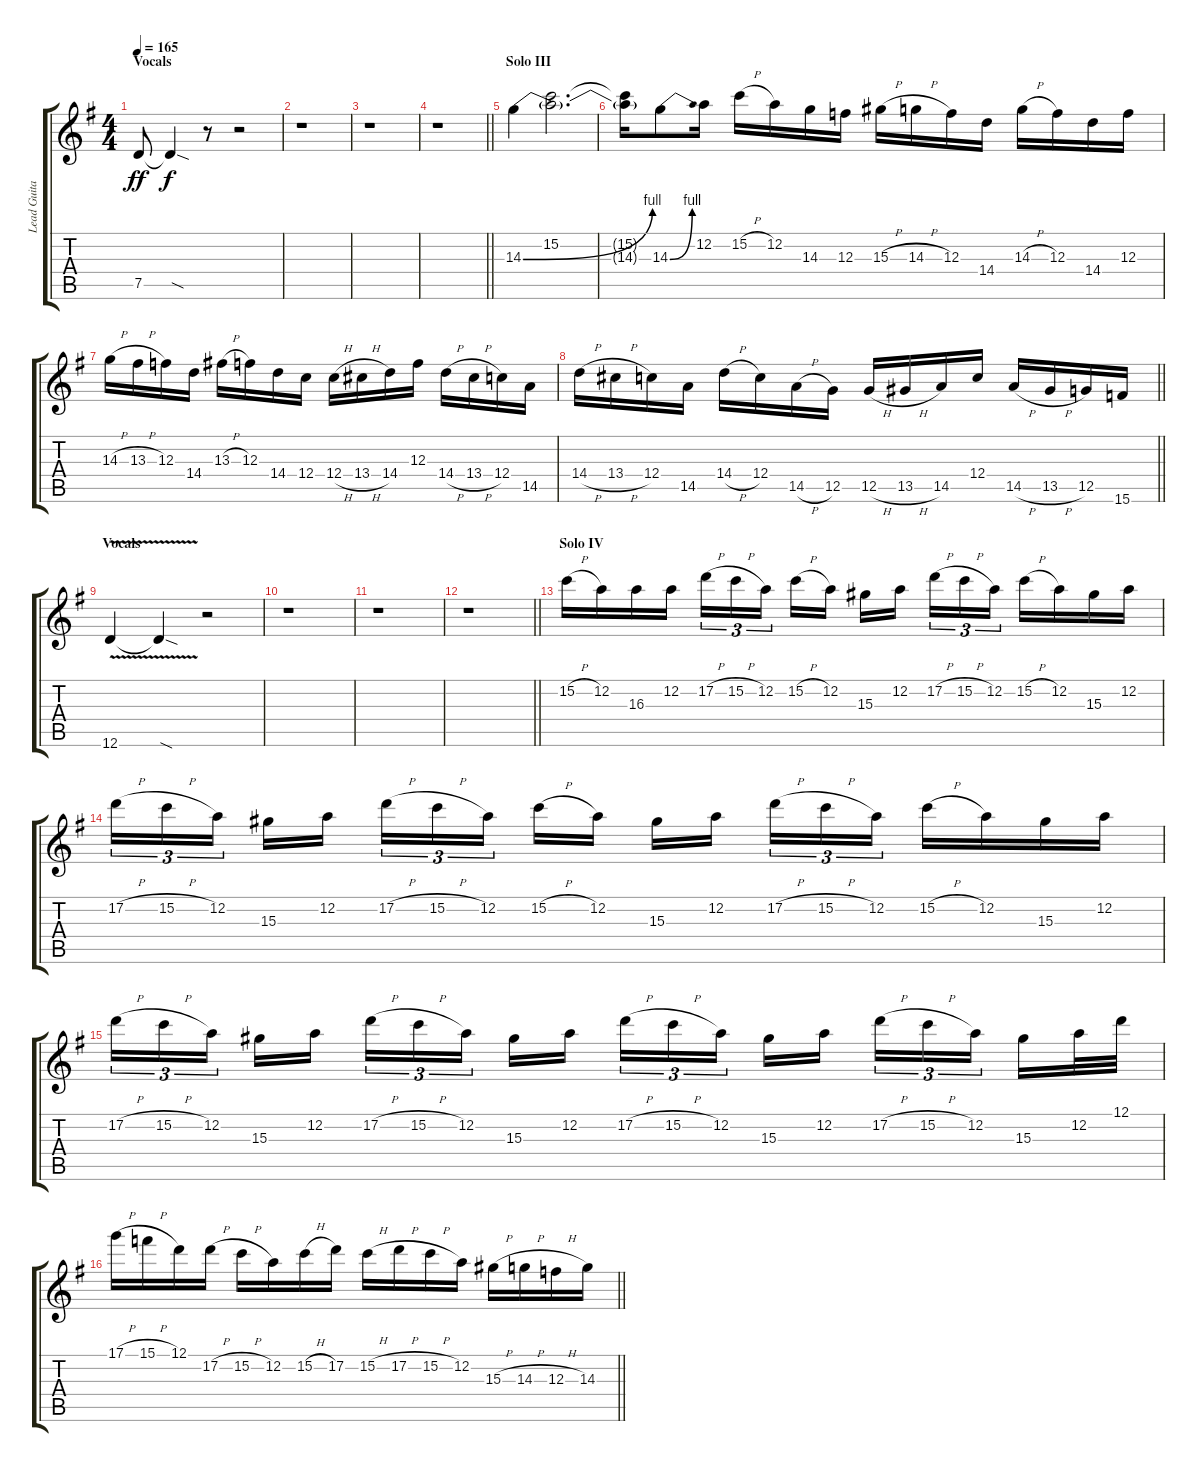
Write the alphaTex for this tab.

\track ("Lead Guitar I" "Lead Guita") {instrument distortionguitar}
\staff {score tabs}
\tuning (D4 A3 F3 C3 G2 D2) {hide}
\ts (4 4)
\section ("" "Vocals")
\tempo 165
\clef g2
\ks eminor
7.5.8{dy ff} 7.5{sod t}.4{dy f} r.8 r.2 |
r.1 |
r.1 |
\barLineRight lightlight
r.1 |
\section ("" "Solo III")
14.3{be (bend 0 0 60 4)}.4 (15.2 14.3{t}).2{d} |
(15.2{t} 14.3{t}).16 14.3{be (bend 0 0 60 4)}.8 12.2.16 15.2{h}.16 12.2.16 14.3.16 12.3.16 15.3{h}.16 14.3{h}.16 12.3.16 14.4.16 14.3{h}.16 12.3.16 14.4.16 12.3.16 |
14.3{h}.16 13.3{h}.16 12.3.16 14.4.16 13.3{h}.16 12.3.16 14.4.16 12.4.16 12.4{h}.16 13.4{h}.16 14.4.16 12.3.16 14.4{h}.16 13.4{h}.16 12.4.16 14.5.16 |
\barLineRight lightlight
14.4{h}.16 13.4{h}.16 12.4.16 14.5.16 14.4{h}.16 12.4.16 14.5{h}.16 12.5.16 12.5{h}.16 13.5{h}.16 14.5.16 12.4.16 14.5{h}.16 13.5{h}.16 12.5.16 15.6.16 |
\section ("" "Vocals")
12.6{v}.4 12.6{sod t}.4 r.2 |
r.1 |
r.1 |
\barLineRight lightlight
r.1 |
\section ("" "Solo IV")
15.2{h}.16 12.2.16 16.3.16 12.2.16 17.2{h}.16{tu (3 2)} 15.2{h}.16{tu (3 2)} 12.2.16{tu (3 2) beam splitsecondary} 15.2{h}.16 12.2.16 15.3.16 12.2.16{beam splitsecondary} 17.2{h}.16{tu (3 2)} 15.2{h}.16{tu (3 2)} 12.2.16{tu (3 2)} 15.2{h}.16 12.2.16 15.3.16 12.2.16 |
17.2{h}.16{tu (3 2)} 15.2{h}.16{tu (3 2)} 12.2.16{tu (3 2) beam splitsecondary} 15.3.16 12.2.16 17.2{h}.16{tu (3 2)} 15.2{h}.16{tu (3 2)} 12.2.16{tu (3 2) beam splitsecondary} 15.2{h}.16 12.2.16 15.3.16 12.2.16{beam splitsecondary} 17.2{h}.16{tu (3 2)} 15.2{h}.16{tu (3 2)} 12.2.16{tu (3 2)} 15.2{h}.16 12.2.16 15.3.16 12.2.16 |
17.2{h}.16{tu (3 2)} 15.2{h}.16{tu (3 2)} 12.2.16{tu (3 2) beam splitsecondary} 15.3.16 12.2.16 17.2{h}.16{tu (3 2)} 15.2{h}.16{tu (3 2)} 12.2.16{tu (3 2) beam splitsecondary} 15.3.16 12.2.16 17.2{h}.16{tu (3 2)} 15.2{h}.16{tu (3 2)} 12.2.16{tu (3 2) beam splitsecondary} 15.3.16 12.2.16 17.2{h}.16{tu (3 2)} 15.2{h}.16{tu (3 2)} 12.2.16{tu (3 2) beam splitsecondary} 15.3.16 12.2.32 12.1.32 |
\barLineRight lightlight
17.1{h}.16 15.1{h}.16 12.1.16 17.2{h}.16 15.2{h}.16 12.2.16 15.2{h}.16 17.2.16 15.2{h}.16 17.2{h}.16 15.2{h}.16 12.2.16 15.3{h}.16 14.3{h}.16 12.3{h}.16 14.3.16
